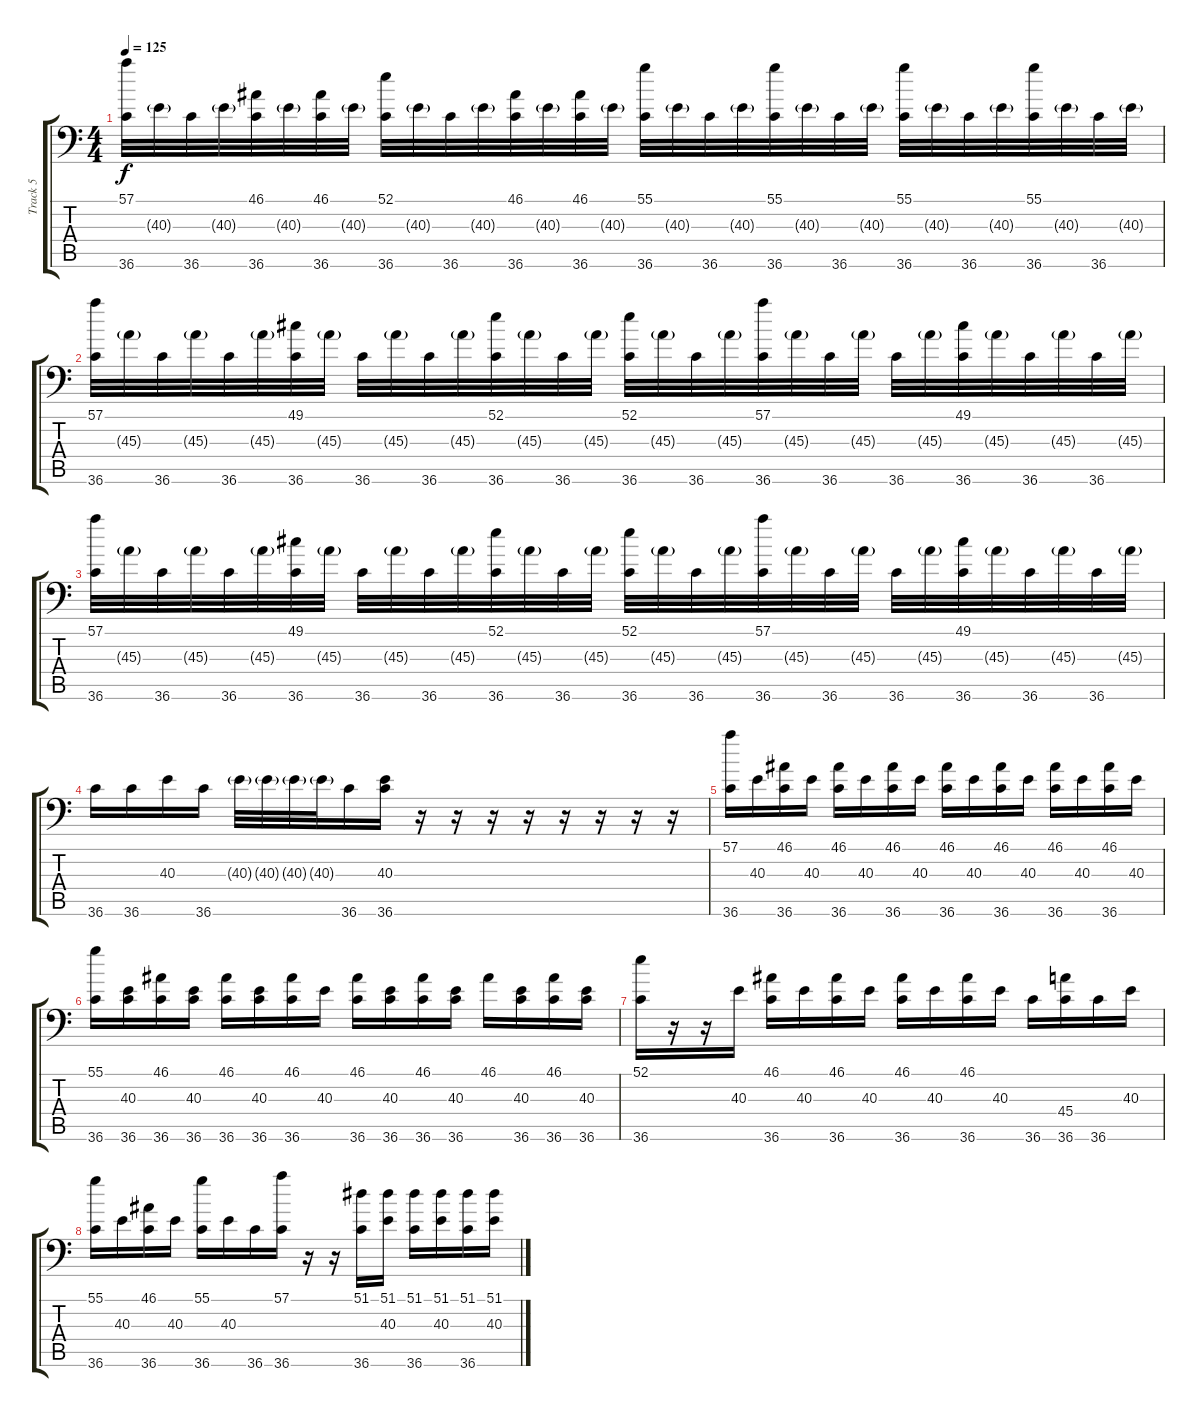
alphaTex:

\track ("Track 5" "Track 5") {instrument acousticgrandpiano}
\staff {score tabs}
\tuning (C-1 C-1 C-1 C-1 C-1 C-1) {hide}
\ts (4 4)
\tempo 125
\clef f4
\ks c
(57.1 36.6).32{dy f} 40.3{g}.32 36.6.32 40.3{g}.32 (46.1 36.6).32 40.3{g}.32 (46.1 36.6).32 40.3{g}.32 (52.1 36.6).32 40.3{g}.32 36.6.32 40.3{g}.32 (46.1 36.6).32 40.3{g}.32 (46.1 36.6).32 40.3{g}.32 (55.1 36.6).32 40.3{g}.32 36.6.32 40.3{g}.32 (55.1 36.6).32 40.3{g}.32 36.6.32 40.3{g}.32 (55.1 36.6).32 40.3{g}.32 36.6.32 40.3{g}.32 (55.1 36.6).32 40.3{g}.32 36.6.32 40.3{g}.32 |
(57.1 36.6).32 45.3{g}.32 36.6.32 45.3{g}.32 36.6.32 45.3{g}.32 (49.1 36.6).32 45.3{g}.32 36.6.32 45.3{g}.32 36.6.32 45.3{g}.32 (52.1 36.6).32 45.3{g}.32 36.6.32 45.3{g}.32 (52.1 36.6).32 45.3{g}.32 36.6.32 45.3{g}.32 (57.1 36.6).32 45.3{g}.32 36.6.32 45.3{g}.32 36.6.32 45.3{g}.32 (49.1 36.6).32 45.3{g}.32 36.6.32 45.3{g}.32 36.6.32 45.3{g}.32 |
(57.1 36.6).32 45.3{g}.32 36.6.32 45.3{g}.32 36.6.32 45.3{g}.32 (49.1 36.6).32 45.3{g}.32 36.6.32 45.3{g}.32 36.6.32 45.3{g}.32 (52.1 36.6).32 45.3{g}.32 36.6.32 45.3{g}.32 (52.1 36.6).32 45.3{g}.32 36.6.32 45.3{g}.32 (57.1 36.6).32 45.3{g}.32 36.6.32 45.3{g}.32 36.6.32 45.3{g}.32 (49.1 36.6).32 45.3{g}.32 36.6.32 45.3{g}.32 36.6.32 45.3{g}.32 |
36.6.16 36.6.16 40.3.16 36.6.16 40.3{g}.32 40.3{g}.32 40.3{g}.32 40.3{g}.32 36.6.16 (40.3 36.6).16 r.16 r.16 r.16 r.16 r.16 r.16 r.16 r.16 |
(57.1 36.6).16 40.3.16 (46.1 36.6).16 40.3.16 (46.1 36.6).16 40.3.16 (46.1 36.6).16 40.3.16 (46.1 36.6).16 40.3.16 (46.1 36.6).16 40.3.16 (46.1 36.6).16 40.3.16 (46.1 36.6).16 40.3.16 |
(55.1 36.6).16 (40.3 36.6).16 (46.1 36.6).16 (40.3 36.6).16 (46.1 36.6).16 (40.3 36.6).16 (46.1 36.6).16 40.3.16 (46.1 36.6).16 (40.3 36.6).16 (46.1 36.6).16 (40.3 36.6).16 46.1.16 (40.3 36.6).16 (46.1 36.6).16 (40.3 36.6).16 |
(52.1 36.6).16 r.16 r.16 40.3.16 (46.1 36.6).16 40.3.16 (46.1 36.6).16 40.3.16 (46.1 36.6).16 40.3.16 (46.1 36.6).16 40.3.16 36.6.16 (45.4 36.6).16 36.6.16 40.3.16 |
(55.1 36.6).16 40.3.16 (46.1 36.6).16 40.3.16 (55.1 36.6).16 40.3.16 36.6.16 (57.1 36.6).16 r.16 r.16 (51.1 36.6).16 (51.1 40.3).16 (51.1 36.6).16 (51.1 40.3).16 (51.1 36.6).16 (51.1 40.3).16
